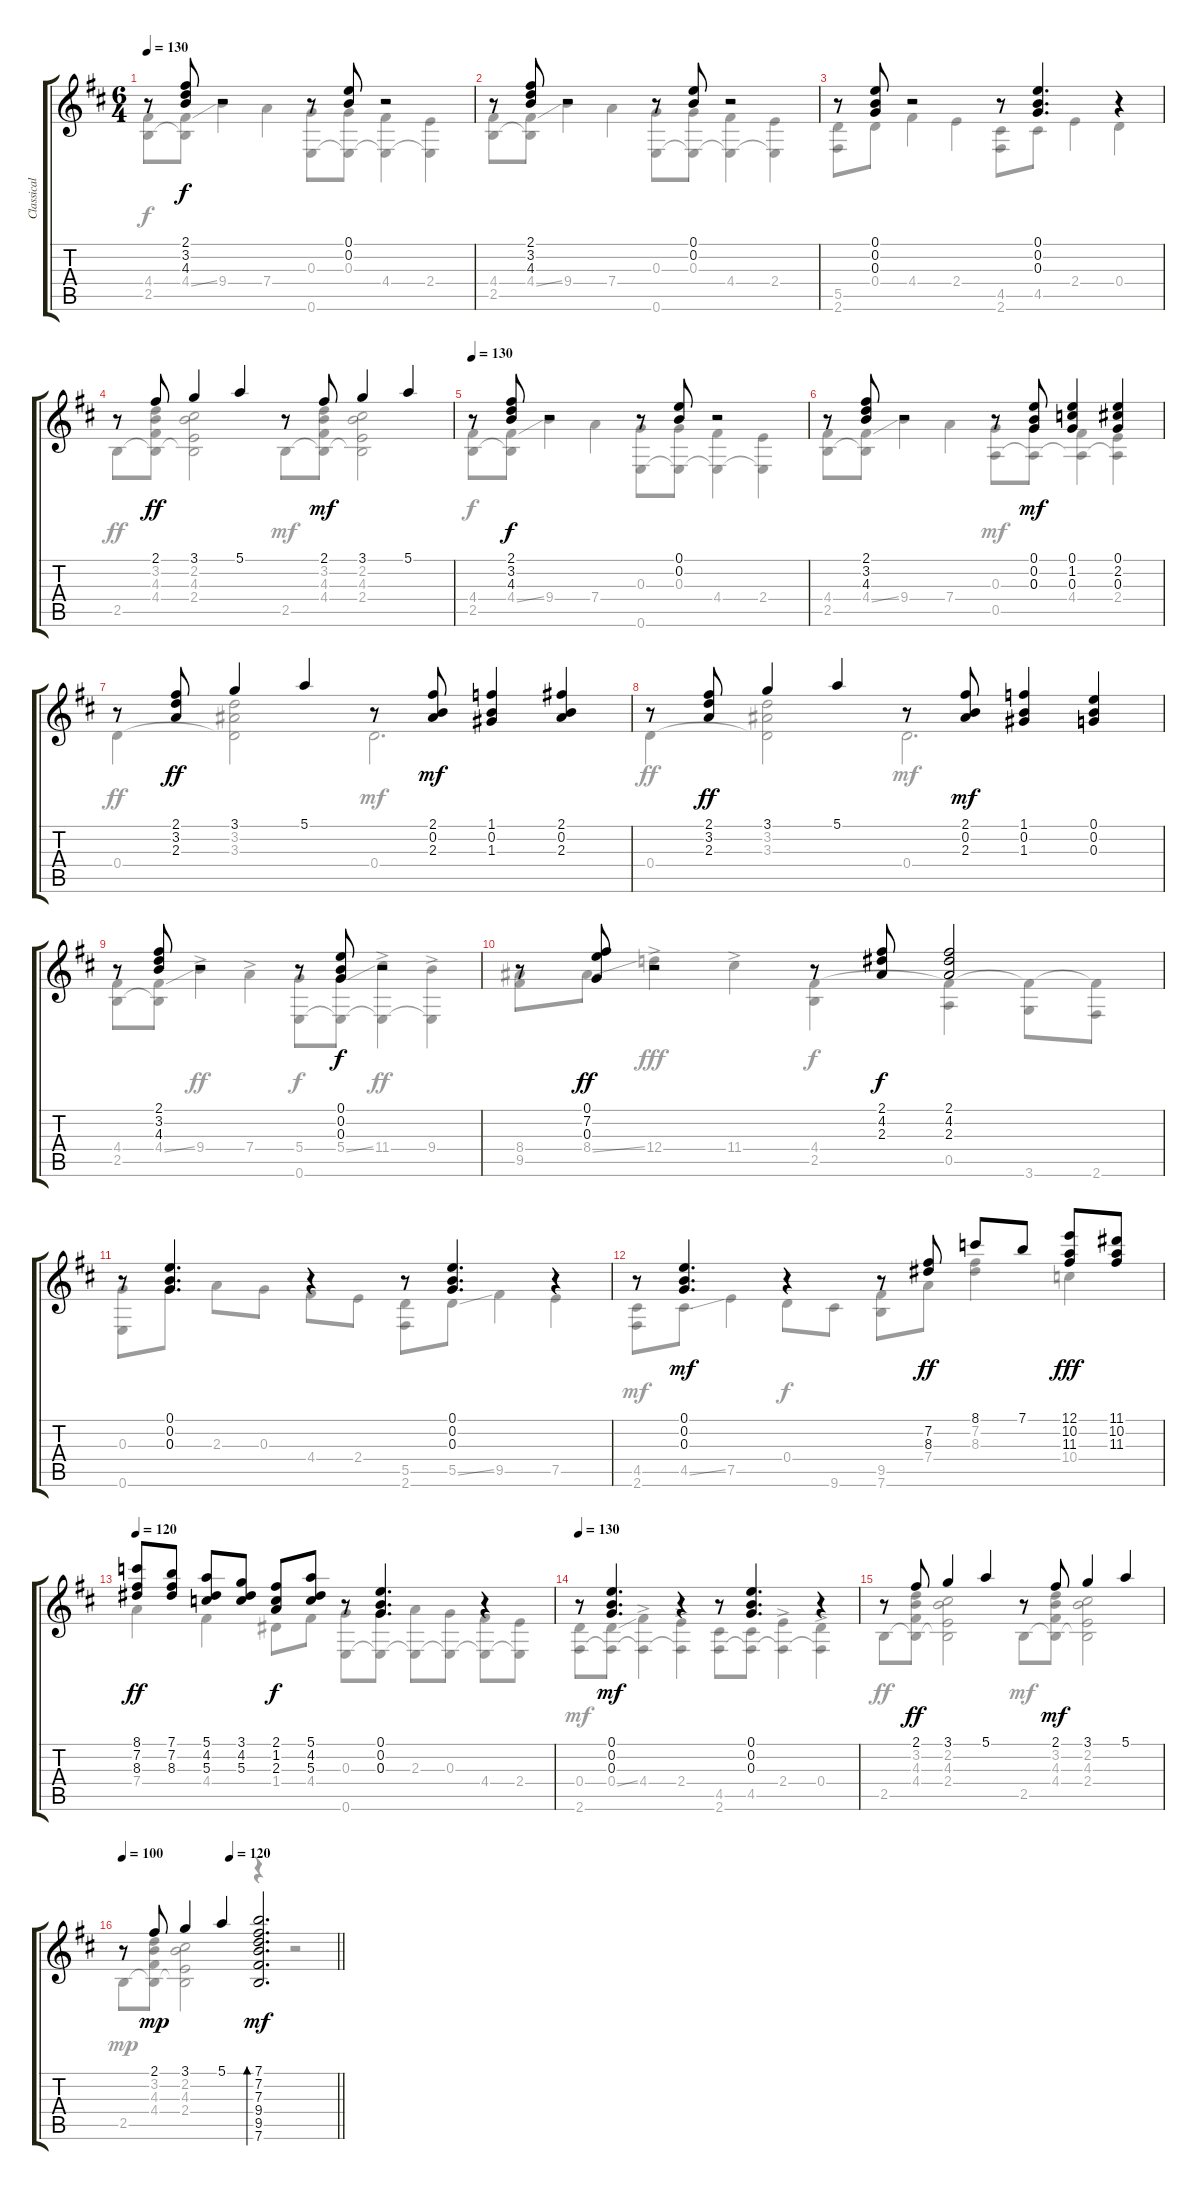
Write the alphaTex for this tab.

\track ("Classical Guitar" "Classical ") {instrument acousticguitarnylon}
\staff {score tabs}
\tuning (E4 B3 G3 D3 A2 E2) {hide}
\voice
\ts (6 4)
\tempo 130
\clef g2
\ks d
r.8{dy mf} (2.1 3.2 4.3).8{dy f} r.2 r.8 (0.1 0.2).8 r.2 |
r.8 (2.1 3.2 4.3).8 r.2 r.8 (0.1 0.2).8 r.2 |
r.8 (0.1 0.2 0.3).8 r.2 r.8 (0.1 0.2 0.3).4{d} r.4 |
r.8 2.1.8{dy ff} 3.1.4 5.1.4 r.8 2.1.8{dy mf} 3.1.4 5.1.4 |
\tempo 130
r.8 (2.1 3.2 4.3).8{dy f} r.2 r.8 (0.1 0.2).8 r.2 |
r.8 (2.1 3.2 4.3).8 r.2 r.8 (0.1 0.2 0.3).8{dy mf} (0.1 1.2 0.3).4 (0.1 2.2 0.3).4 |
r.8 (2.1 3.2 2.3).8{dy ff} 3.1.4 5.1.4 r.8 (2.1 0.2 2.3).8{dy mf} (1.1 0.2 1.3).4 (2.1 0.2 2.3).4 |
r.8 (2.1 3.2 2.3).8{dy ff} 3.1.4 5.1.4 r.8 (2.1 0.2 2.3).8{dy mf} (1.1 0.2 1.3).4 (0.1 0.2 0.3).4 |
r.8 (2.1 3.2 4.3).8 r.2 r.8 (0.1 0.2 0.3).8{dy f} r.2 |
r.8 (0.1 7.2 0.3).8{dy ff} r.2 r.8 (2.1 4.2 2.3).8{dy f} (2.1 4.2 2.3).2 |
r.8 (0.1 0.2 0.3).4{d} r.4 r.8 (0.1 0.2 0.3).4{d} r.4 |
r.8 (0.1 0.2 0.3).4{d dy mf} r.4 r.8 (7.2 8.3).8{dy ff} 8.1.8 7.1.8 (12.1 10.2 11.3).8{dy fff} (11.1 10.2 11.3).8 |
\tempo 120
(8.1 7.2 8.3).8{dy ff} (7.1 7.2 8.3).8 (5.1 4.2 5.3).8 (3.1 4.2 5.3).8 (2.1 1.2 2.3).8{dy f} (5.1 4.2 5.3).8 r.8 (0.1 0.2 0.3).4{d} r.4 |
\tempo 130
r.8 (0.1 0.2 0.3).4{d dy mf} r.4 r.8 (0.1 0.2 0.3).4{d} r.4 |
r.8 2.1.8{dy ff} 3.1.4 5.1.4 r.8 2.1.8{dy mf} 3.1.4 5.1.4 |
\tempo 100
\tempo (120 0.5)
\barLineRight lightlight
r.8 2.1.8{dy mp} 3.1.4 5.1.4 (7.1 7.2 7.3 9.4 9.5 7.6).2{d bd 30 dy mf}
\voice
\clef g2
\ottava regular
\simile none
\ks d
(4.4 2.5).8{dy f} (4.4{ss} 2.5{t}).8 9.4.4 7.4.4 (0.3 0.6).8 (0.3 0.6{t}).8 (4.4 0.6{t}).4 (2.4 0.6{t}).4 |
(4.4 2.5).8 (4.4{ss} 2.5{t}).8 9.4.4 7.4.4 (0.3 0.6).8 (0.3 0.6{t}).8 (4.4 0.6{t}).4 (2.4 0.6{t}).4 |
(5.5 2.6).8 0.4.8 4.4.4 2.4.4 (4.5 2.6).8 4.5.8 2.4.4 0.4.4 |
2.5.8{dy ff} (3.2 4.3 4.4 2.5{t}).8 (2.2 4.3 2.4 2.5{t}).2 2.5.8{dy mf} (3.2 4.3 4.4 2.5{t}).8 (2.2 4.3 2.4 2.5{t}).2 |
(4.4 2.5).8{dy f} (4.4{ss} 2.5{t}).8 9.4.4 7.4.4 (0.3 0.6).8 (0.3 0.6{t}).8 (4.4 0.6{t}).4 (2.4 0.6{t}).4 |
(4.4 2.5).8 (4.4{ss} 2.5{t}).8 9.4.4 7.4.4 (0.3 0.5).8{dy mf} (0.3 0.5{t}).8 (4.4 0.5{t}).4 (2.4 0.5{t}).4 |
0.4.4{dy ff} (3.2 3.3 0.4{t}).2 0.4.2{d dy mf} |
0.4.4{dy ff} (3.2 3.3 0.4{t}).2 0.4.2{d dy mf} |
(4.4 2.5).8 (4.4{ss} 2.5{t}).8 9.4{ac}.4{dy ff} 7.4{ac}.4 (5.4 0.6).8{dy f} (5.4{ss} 0.6{t}).8 (11.4{ac} 0.6{t}).4{dy ff} (9.4{ac} 0.6{t}).4 |
(8.4 9.5).8 8.4{ss}.8 12.4{ac}.4{dy fff} 11.4{ac}.4 (4.4 2.5).4{dy f} (4.4{t} 0.5).4 (4.4{t} 3.6).8 (4.4{t} 2.6).8 |
(0.3 0.6).8 0.3.8 2.3.8 0.3.8 4.4.8 2.4.8 (5.5 2.6).8 5.5{ss}.8 9.5.4 7.5.4 |
(4.5 2.6).8{dy mf} 4.5{ss}.8 7.5.4 0.4.8{dy f} 9.6.8 (9.5 7.6).8 7.4.8{dy ff} (7.2 8.3).4 10.4.4{dy fff} |
7.4.4{dy ff} 4.4.4 1.4.8{dy f} 4.4.8 (0.3 0.6).8 (0.3 0.6{t}).8 (2.3 0.6{t}).8 (0.3 0.6{t}).8 (4.4 0.6{t}).8 (2.4 0.6{t}).8 |
(0.4 2.6).8{dy mf} (0.4{ss} 2.6{t}).8 (4.4{ac} 2.6{t}).4 (2.4{ac} 2.6{t}).4 (4.5 2.6).8 (4.5 2.6{t}).8 (2.4{ac} 2.6{t}).4 (0.4{ac} 2.6{t}).4 |
2.5.8{dy ff} (3.2 4.3 4.4 2.5{t}).8 (2.2 4.3 2.4 2.5{t}).2 2.5.8{dy mf} (3.2 4.3 4.4 2.5{t}).8 (2.2 4.3 2.4 2.5{t}).2 |
\barLineRight lightlight
2.5.8{dy mp} (3.2 4.3 4.4 2.5{t}).8 (2.2 4.3 2.4 2.5{t}).2 r.4 r.2
